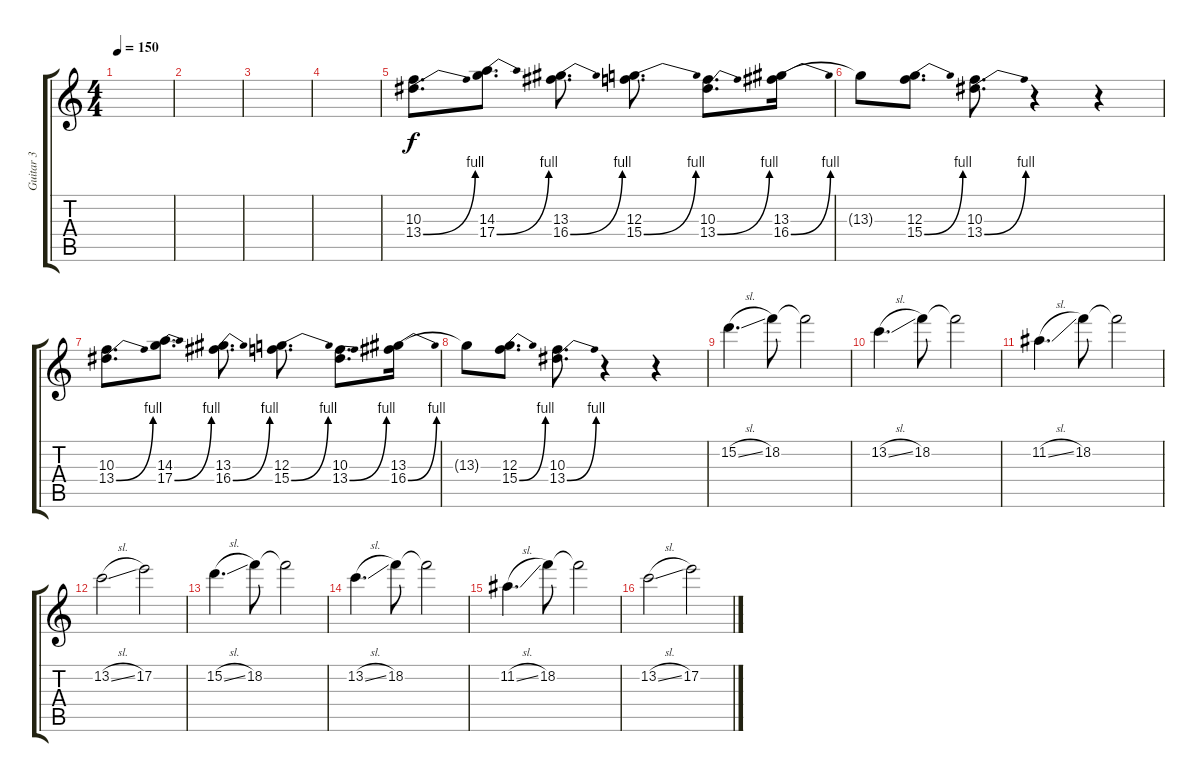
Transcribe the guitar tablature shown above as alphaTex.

\track ("Guitar 3" "Guitar 3") {instrument distortionguitar}
\staff {score tabs}
\tuning (E4 B3 G3 D3 A2 E2) {hide}
\ts (4 4)
\tempo 150
\clef g2
\ks c
|
|
|
|
(10.3 13.4{be (bend 0 0 60 4)}).8{d} (14.3 17.4{be (bend 0 0 60 4)}).8{d} (13.3 16.4{be (bend 0 0 60 4)}).8{d} (12.3 15.4{be (bend 0 0 60 4)}).8{d} (10.3 13.4{be (bend 0 0 60 4)}).8{d} (13.3 16.4{be (bend 0 0 60 4)}).16 |
13.3{t}.8 (12.3 15.4{be (bend 0 0 60 4)}).8{d} (10.3 13.4{be (bend 0 0 60 4)}).8{d} r.4 r.4 |
(10.3 13.4{be (bend 0 0 60 4)}).8{d} (14.3 17.4{be (bend 0 0 60 4)}).8{d} (13.3 16.4{be (bend 0 0 60 4)}).8{d} (12.3 15.4{be (bend 0 0 60 4)}).8{d} (10.3 13.4{be (bend 0 0 60 4)}).8{d} (13.3 16.4{be (bend 0 0 60 4)}).16 |
13.3{t}.8 (12.3 15.4{be (bend 0 0 60 4)}).8{d} (10.3 13.4{be (bend 0 0 60 4)}).8{d} r.4 r.4 |
15.2{sl}.4{d} 18.2.8 18.2{t}.2 |
13.2{sl}.4{d} 18.2.8 18.2{t}.2 |
11.2{sl}.4{d} 18.2.8 18.2{t}.2 |
13.2{sl}.2 17.2.2 |
15.2{sl}.4{d} 18.2.8 18.2{t}.2 |
13.2{sl}.4{d} 18.2.8 18.2{t}.2 |
11.2{sl}.4{d} 18.2.8 18.2{t}.2 |
13.2{sl}.2 17.2.2
